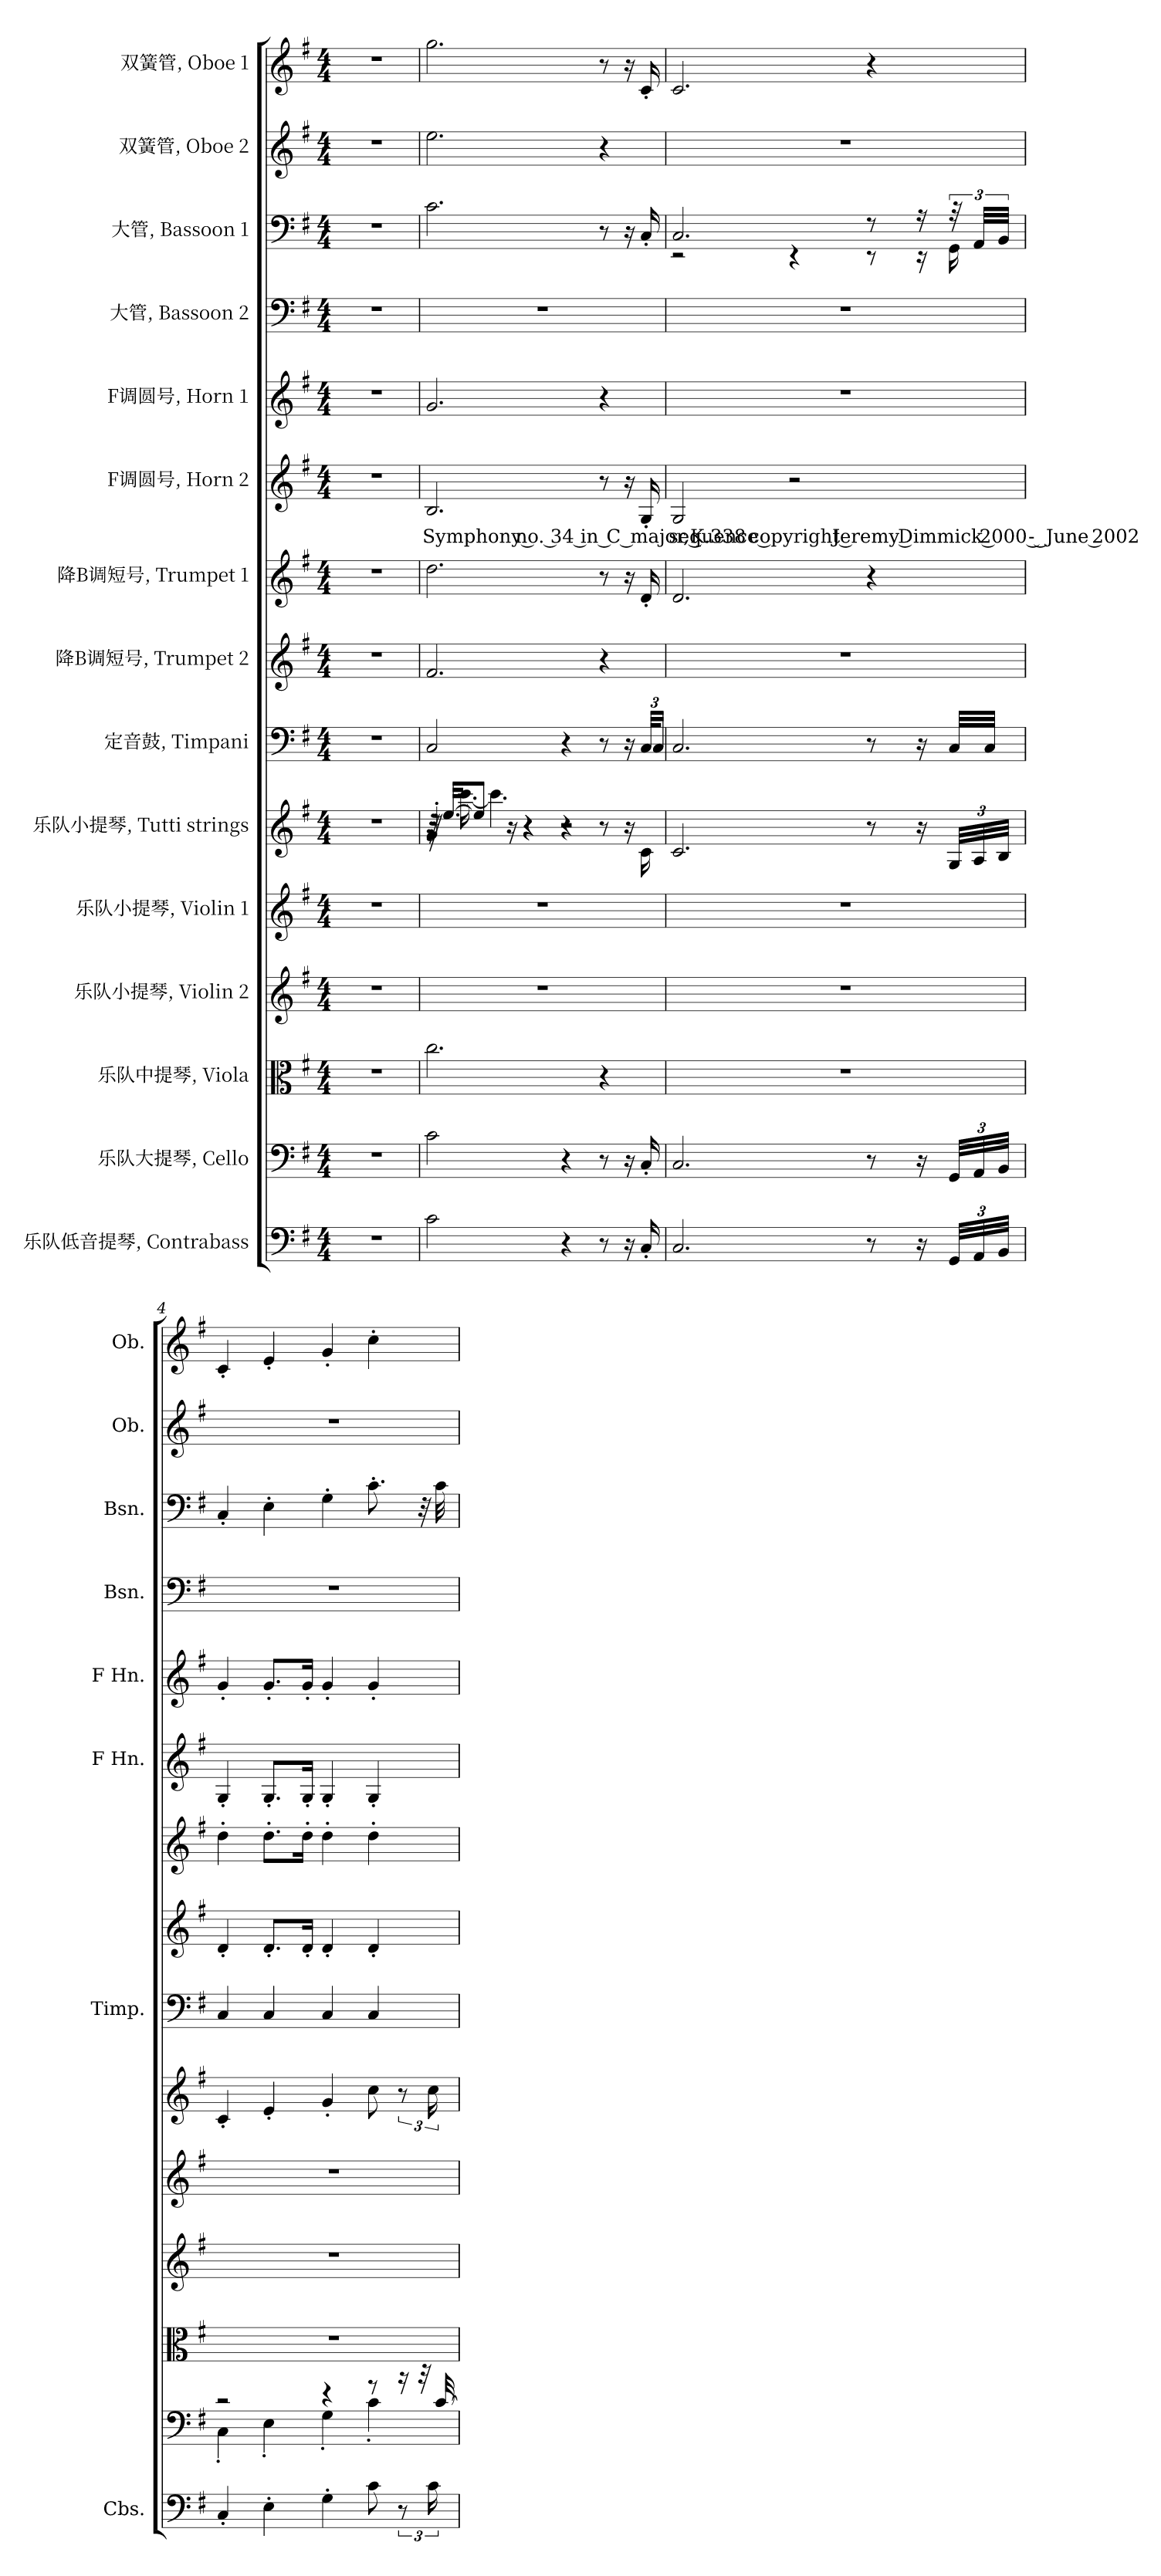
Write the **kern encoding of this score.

**kern	**kern	**kern	**kern	**kern	**kern	**kern	**kern	**kern	**kern	**text	**kern	**kern	**kern	**kern	**kern
*part15	*part14	*part13	*part12	*part11	*part10	*part9	*part8	*part7	*part6	*part6	*part5	*part4	*part3	*part2	*part1
*staff15	*staff14	*staff13	*staff12	*staff11	*staff10	*staff9	*staff8	*staff7	*staff6	*staff6	*staff5	*staff4	*staff3	*staff2	*staff1
*I"乐队低音提琴, Contrabass	*I"乐队大提琴, Cello	*I"乐队中提琴, Viola	*I"乐队小提琴, Violin 2	*I"乐队小提琴, Violin 1	*I"乐队小提琴, Tutti strings	*I"定音鼓, Timpani	*I"降B调短号, Trumpet 2	*I"降B调短号, Trumpet 1	*I"F调圆号, Horn 2	*	*I"F调圆号, Horn 1	*I"大管, Bassoon 2	*I"大管, Bassoon 1	*I"双簧管, Oboe 2	*I"双簧管, Oboe 1
*I'Cbs.	*	*	*	*	*	*I'Timp.	*	*	*I'F Hn.	*	*I'F Hn.	*I'Bsn.	*I'Bsn.	*I'Ob.	*I'Ob.
*clefF4	*clefF4	*clefC3	*clefG2	*clefG2	*clefG2	*clefF4	*clefG2	*clefG2	*clefG2	*	*clefG2	*clefF4	*clefF4	*clefG2	*clefG2
*ITrd7c12	*	*	*	*	*	*	*ITrd1c2	*ITrd1c2	*ITrd4c7	*	*ITrd4c7	*	*	*	*
*k[f#]	*k[f#]	*k[f#]	*k[f#]	*k[f#]	*k[f#]	*k[f#]	*k[b-]	*k[b-]	*k[]	*	*k[]	*k[f#]	*k[f#]	*k[f#]	*k[f#]
*M4/4	*M4/4	*M4/4	*M4/4	*M4/4	*M4/4	*M4/4	*M4/4	*M4/4	*M4/4	*	*M4/4	*M4/4	*M4/4	*M4/4	*M4/4
*MM154	*MM154	*MM154	*MM154	*MM154	*MM154	*MM154	*MM154	*MM154	*MM154	*	*MM154	*MM154	*MM154	*MM154	*MM154
=1	=1	=1	=1	=1	=1	=1	=1	=1	=1	=1	=1	=1	=1	=1	=1
1r	1r	1r	1r	1r	1r	1r	1r	1r	1r	.	1r	1r	1r	1r	1r
=2	=2	=2	=2	=2	=2	=2	=2	=2	=2	=2	=2	=2	=2	=2	=2
*	*	*	*	*	*^	*	*	*	*	*	*	*	*	*	*
*	*	*	*	*	*	*^	*	*	*	*	*	*	*	*	*	*
2C\	2c\	2.cc\	1r	1r	64r	32r	4g'/	2C/	2.e/	2.cc\	2.E/	Symphony no. 34 in C major, K.338	2.c/	1r	2.c\	2.ee\	2.gg\
.	.	.	.	.	[32.ee/KKL	.	.	.	.	.	.	.	.	.	.	.	.
.	.	.	.	.	.	[16.ccc\	.	.	.	.	.	.	.	.	.	.	.
.	.	.	.	.	8ee/J]	.	.	.	.	.	.	.	.	.	.	.	.
.	.	.	.	.	.	4.ccc\]	.	.	.	.	.	.	.	.	.	.	.
.	.	.	.	.	16r	.	.	.	.	.	.	.	.	.	.	.	.
.	.	.	.	.	4r	.	4r	.	.	.	.	.	.	.	.	.	.
4r	4r	.	.	.	2r	4r	2r	4r	.	.	.	.	.	.	.	.	.
8r	8r	4r	.	.	.	8r	.	8r	4r	8r	8r	.	4r	.	8r	4r	8r
16r	16r	.	.	.	.	16r	.	16r	.	16r	16r	.	.	.	16r	.	16r
*	*	*	*	*	*	*	*	*Xbrackettup	*	*	*	*	*	*	*	*	*
16CC'/	16C'/	.	.	.	.	16c\	.	48C/KLL	.	16c'/	16C'/	.	.	.	16C'/	.	16c'/
.	.	.	.	.	.	.	.	24C/JJ	.	.	.	.	.	.	.	.	.
*	*	*	*	*	*v	*v	*v	*	*	*	*	*	*	*	*	*	*
!!LO:PB:g=z
=3	=3	=3	=3	=3	=3	=3	=3	=3	=3	=3	=3	=3	=3	=3	=3
*	*	*	*	*	*	*	*	*	*	*	*	*	*^	*	*
2.CC/	2.C/	1r	1r	1r	2.c/	2.C/	1r	2.c/	2C/	sequence copyright Jeremy Dimmick 2000 - June 2002	1r	1r	2.C/	2r	1r	2.c/
.	.	.	.	.	.	.	.	.	2r	.	.	.	.	4r	.	.
*	*	*	*	*	*	*	*	*	*	*	*	*	*	*	*	*MM152
8r	8r	.	.	.	8r	8r	.	4r	.	.	.	.	8r	8r	.	4r
16r	16r	.	.	.	16r	16r	.	.	.	.	.	.	16r	16r	.	.
*Xbrackettup	*Xbrackettup	*	*	*	*Xbrackettup	*	*	*	*	*	*	*	*	*	*	*
48GGG/LLL	48GG/LLL	.	.	.	48G/LLL	32C/LLL	.	.	.	.	.	.	48r	16GG\	.	.
48AAA/	48AA/	.	.	.	48A/	.	.	.	.	.	.	.	48AA/LLL	.	.	.
.	.	.	.	.	.	32C/JJJ	.	.	.	.	.	.	.	.	.	.
48BBB/JJJ	48BB/JJJ	.	.	.	48B/JJJ	.	.	.	.	.	.	.	48BB/JJJ	.	.	.
*	*	*	*	*	*	*	*	*	*	*	*	*	*v	*v	*	*
!!LO:PB:g=z
=4	=4	=4	=4	=4	=4	=4	=4	=4	=4	=4	=4	=4	=4	=4	=4
*	*	*	*	*	*	*	*	*	*	*	*	*	*	*	*MM158
*	*^	*	*	*	*	*	*	*	*	*	*	*	*	*	*
4CC'/	2r	4C'\	1r	1r	1r	4c'/	4C/	4c'/	4cc'\	4C'/	.	4c'/	1r	4C'/	1r	4c'/
*	*	*	*	*	*	*	*	*	*	*	*	*	*	*	*	*MM156
4EE'\	.	4E'\	.	.	.	4e'/	4C/	8.c'/L	8.cc'\L	8.C'/L	.	8.c'/L	.	4E'\	.	4e'/
.	.	.	.	.	.	.	.	16c'/Jk	16cc'\Jk	16C'/Jk	.	16c'/Jk	.	.	.	.
4GG'\	4r	4G'\	.	.	.	4g'/	4C/	4c'/	4cc'\	4C'/	.	4c'/	.	4G'\	.	4g'/
*	*	*	*	*	*	*	*	*	*	*	*	*	*	*	*	*MM153
8C\	8r	4c'\	.	.	.	8cc\	4C/	4c'/	4cc'\	4C'/	.	4c'/	.	8.c'\	.	4cc'\
*brackettup	*	*	*	*	*	*brackettup	*	*	*	*	*	*	*	*	*	*
12r	16r	.	.	.	.	12r	.	.	.	.	.	.	.	.	.	.
.	32r	.	.	.	.	.	.	.	.	.	.	.	.	32r	.	.
24C\	.	.	.	.	.	24cc\	.	.	.	.	.	.	.	.	.	.
.	[32c/	.	.	.	.	.	.	.	.	.	.	.	.	32c\	.	.
*	*v	*v	*	*	*	*	*	*	*	*	*	*	*	*	*	*
=	=	=	=	=	=	=	=	=	=	=	=	=	=	=	=
*-	*-	*-	*-	*-	*-	*-	*-	*-	*-	*-	*-	*-	*-	*-	*-
